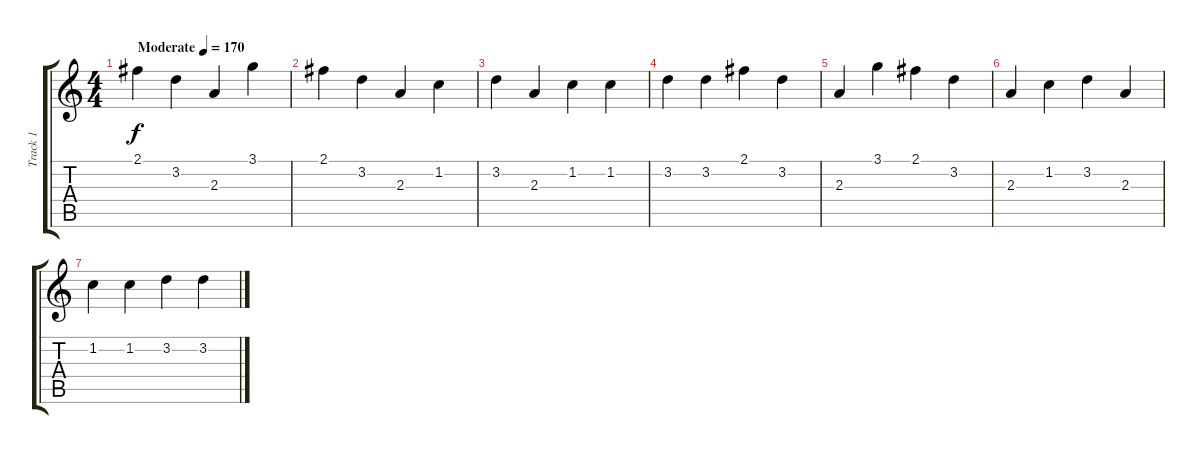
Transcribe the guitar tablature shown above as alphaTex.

\track ("Track 1" "Track 1") {instrument acousticguitarsteel}
\staff {score tabs}
\tuning (E4 B3 G3 D3 A2 E2) {hide}
\ts (4 4)
\tempo (170 "Moderate")
\clef g2
\ks c
2.1.4{dy f instrument acousticguitarsteel} 3.2.4 2.3.4 3.1.4 |
2.1.4 3.2.4 2.3.4 1.2.4 |
3.2.4 2.3.4 1.2.4 1.2.4 |
3.2.4 3.2.4 2.1.4 3.2.4 |
2.3.4 3.1.4 2.1.4 3.2.4 |
2.3.4 1.2.4 3.2.4 2.3.4 |
1.2.4 1.2.4 3.2.4 3.2.4
